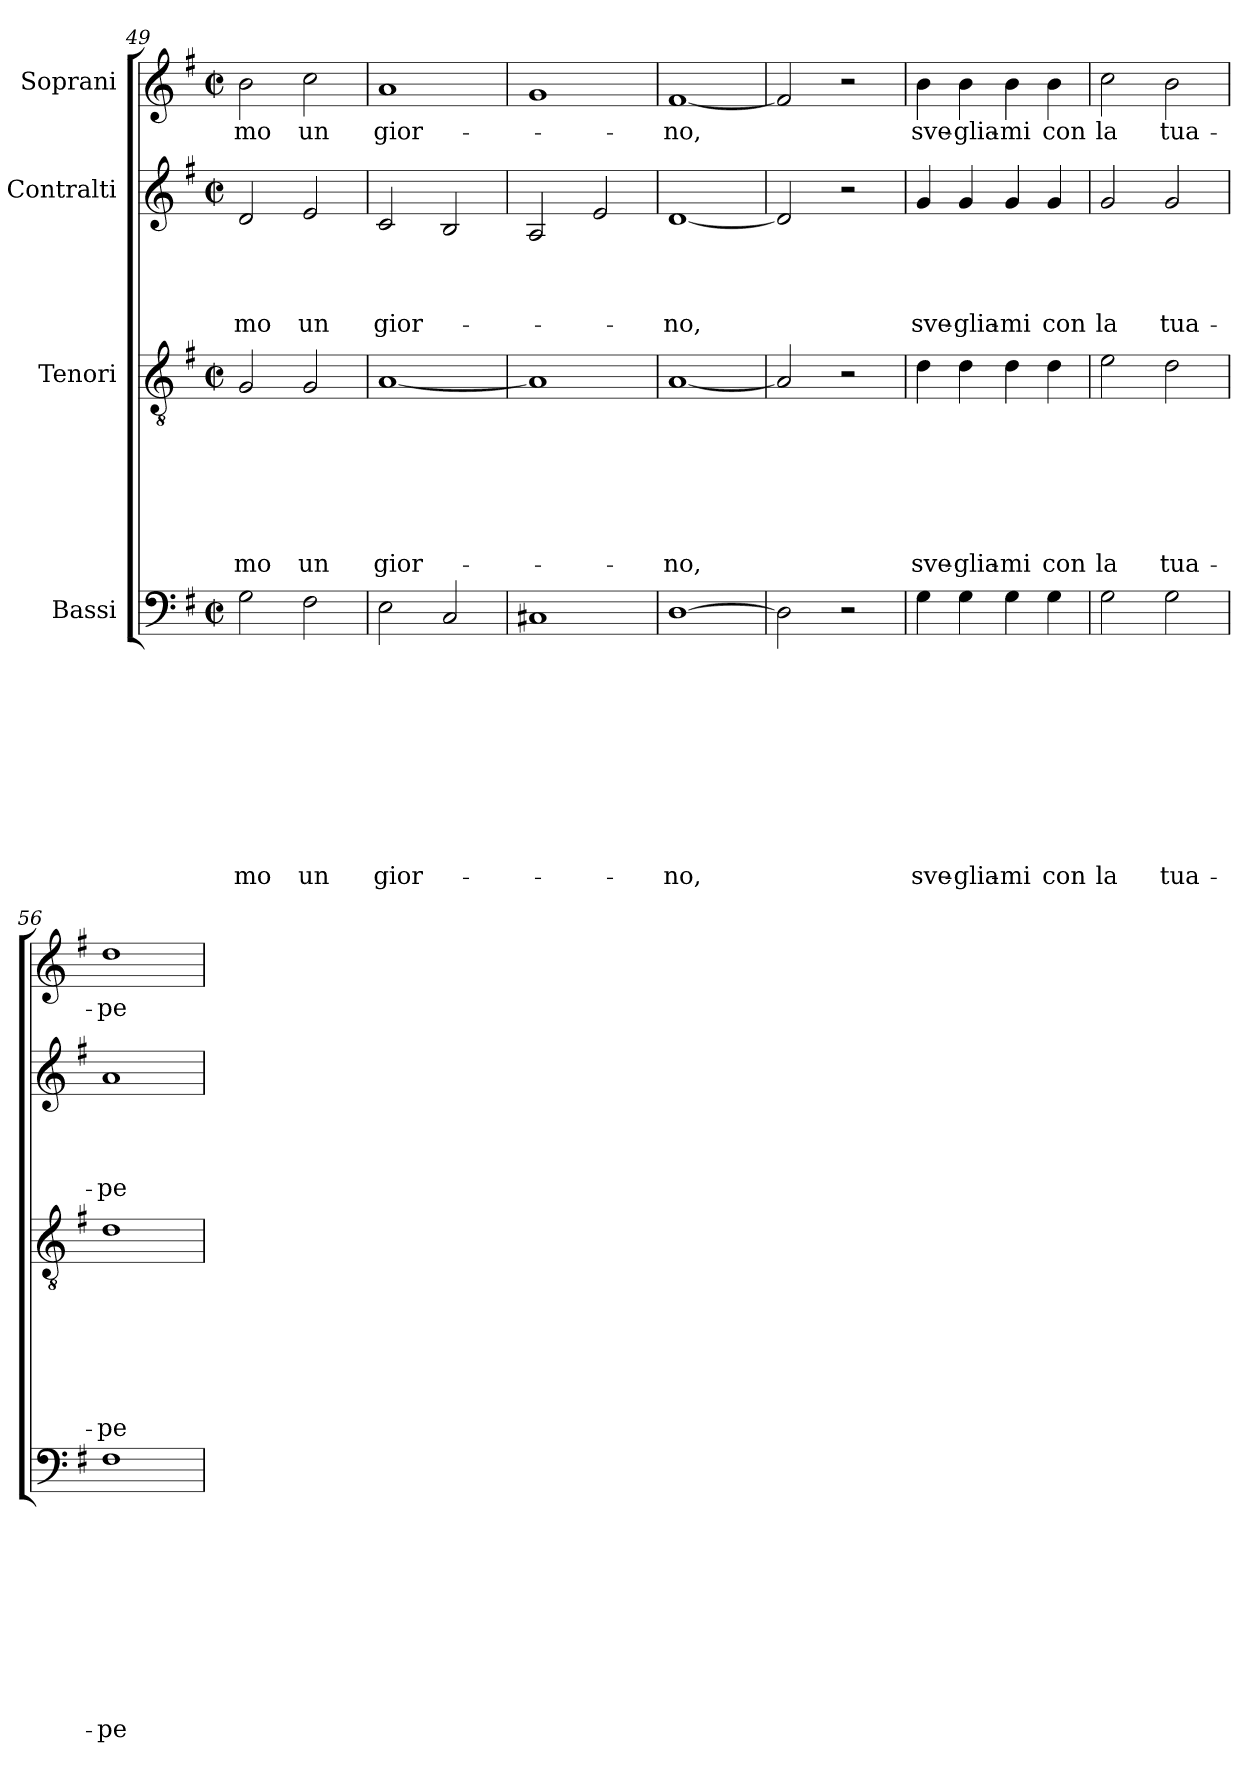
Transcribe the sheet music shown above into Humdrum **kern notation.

**kern	**text	**text	**text	**text	**text	**text	**text	**text	**text	**text	**kern	**text	**text	**text	**text	**text	**text	**text	**kern	**text	**text	**text	**text	**kern	**text
*part4	*part4	*part4	*part4	*part4	*part4	*part4	*part4	*part4	*part4	*part4	*part3	*part3	*part3	*part3	*part3	*part3	*part3	*part3	*part2	*part2	*part2	*part2	*part2	*part1	*part1
*staff4	*staff4	*staff4	*staff4	*staff4	*staff4	*staff4	*staff4	*staff4	*staff4	*staff4	*staff3	*staff3	*staff3	*staff3	*staff3	*staff3	*staff3	*staff3	*staff2	*staff2	*staff2	*staff2	*staff2	*staff1	*staff1
*I"Bassi	*	*	*	*	*	*	*	*	*	*	*I"Tenori	*	*	*	*	*	*	*	*I"Contralti	*	*	*	*	*I"Soprani	*
!!LO:PB:g=z
*clefF4	*	*	*	*	*	*	*	*	*	*	*clefGv2	*	*	*	*	*	*	*	*clefG2	*	*	*	*	*clefG2	*
*k[f#]	*	*	*	*	*	*	*	*	*	*	*k[f#]	*	*	*	*	*	*	*	*k[f#]	*	*	*	*	*k[f#]	*
*G:	*	*	*	*	*	*	*	*	*	*	*G:	*	*	*	*	*	*	*	*G:	*	*	*	*	*G:	*
*M2/2	*	*	*	*	*	*	*	*	*	*	*M2/2	*	*	*	*	*	*	*	*M2/2	*	*	*	*	*M2/2	*
*met(c|)	*	*	*	*	*	*	*	*	*	*	*met(c|)	*	*	*	*	*	*	*	*met(c|)	*	*	*	*	*met(c|)	*
=49	=49	=49	=49	=49	=49	=49	=49	=49	=49	=49	=49	=49	=49	=49	=49	=49	=49	=49	=49	=49	=49	=49	=49	=49	=49
!	!	!	!	!	!	!	!	!	!	!LO:LY:b:rj	!	!	!	!	!	!	!	!LO:LY:b:rj	!	!	!	!	!LO:LY:b:rj	!	!LO:LY:b:rj
2G\	.	.	.	.	.	.	.	.	.	-mo	2G/	.	.	.	.	.	.	-mo	2d/	.	.	.	-mo	2b\	-mo
!	!	!	!	!	!	!	!	!	!	!LO:LY:b:rj	!	!	!	!	!	!	!	!LO:LY:b:rj	!	!	!	!	!LO:LY:b:rj	!	!LO:LY:b:rj
2F#\	.	.	.	.	.	.	.	.	.	un	2G/	.	.	.	.	.	.	un	2e/	.	.	.	un	2cc\	un
=50	=50	=50	=50	=50	=50	=50	=50	=50	=50	=50	=50	=50	=50	=50	=50	=50	=50	=50	=50	=50	=50	=50	=50	=50	=50
!	!	!	!	!	!	!	!	!	!	!LO:LY:b:rj	!	!	!	!	!	!	!	!LO:LY:b:rj	!	!	!	!	!LO:LY:b:rj	!	!LO:LY:b:rj
2E\	.	.	.	.	.	.	.	.	.	gior-	[<1A	.	.	.	.	.	.	gior-	2c/	.	.	.	gior-	1a	gior-
2C/	.	.	.	.	.	.	.	.	.	.	.	.	.	.	.	.	.	.	2B/	.	.	.	.	.	.
=51	=51	=51	=51	=51	=51	=51	=51	=51	=51	=51	=51	=51	=51	=51	=51	=51	=51	=51	=51	=51	=51	=51	=51	=51	=51
1C#X	.	.	.	.	.	.	.	.	.	.	1A]	.	.	.	.	.	.	.	2A/	.	.	.	.	1g	.
.	.	.	.	.	.	.	.	.	.	.	.	.	.	.	.	.	.	.	2e/	.	.	.	.	.	.
=52	=52	=52	=52	=52	=52	=52	=52	=52	=52	=52	=52	=52	=52	=52	=52	=52	=52	=52	=52	=52	=52	=52	=52	=52	=52
!	!	!	!	!	!	!	!	!	!	!LO:LY:b:rj	!	!	!	!	!	!	!	!LO:LY:b:rj	!	!	!	!	!LO:LY:b:rj	!	!LO:LY:b:rj
[>1D	.	.	.	.	.	.	.	.	.	-no,	[<1A	.	.	.	.	.	.	-no,	[<1d	.	.	.	-no,	[<1f#	-no,
=53	=53	=53	=53	=53	=53	=53	=53	=53	=53	=53	=53	=53	=53	=53	=53	=53	=53	=53	=53	=53	=53	=53	=53	=53	=53
2D\]	.	.	.	.	.	.	.	.	.	.	2A/]	.	.	.	.	.	.	.	2d/]	.	.	.	.	2f#/]	.
2r	.	.	.	.	.	.	.	.	.	.	2r	.	.	.	.	.	.	.	2r	.	.	.	.	2r	.
=54	=54	=54	=54	=54	=54	=54	=54	=54	=54	=54	=54	=54	=54	=54	=54	=54	=54	=54	=54	=54	=54	=54	=54	=54	=54
!	!	!	!	!	!	!	!	!	!	!LO:LY:b:rj	!	!	!	!	!	!	!	!LO:LY:b:rj	!	!	!	!	!LO:LY:b:rj	!	!LO:LY:b:rj
4G\	.	.	.	.	.	.	.	.	.	sve-	4d\	.	.	.	.	.	.	sve-	4g/	.	.	.	sve-	4b\	sve-
!	!	!	!	!	!	!	!	!	!	!LO:LY:b:rj	!	!	!	!	!	!	!	!LO:LY:b:rj	!	!	!	!	!LO:LY:b:rj	!	!LO:LY:b:rj
4G\	.	.	.	.	.	.	.	.	.	-glia-	4d\	.	.	.	.	.	.	-glia-	4g/	.	.	.	-glia-	4b\	-glia-
!	!	!	!	!	!	!	!	!	!	!LO:LY:b:rj	!	!	!	!	!	!	!	!LO:LY:b:rj	!	!	!	!	!LO:LY:b:rj	!	!LO:LY:b:rj
4G\	.	.	.	.	.	.	.	.	.	-mi	4d\	.	.	.	.	.	.	-mi	4g/	.	.	.	-mi	4b\	-mi
!	!	!	!	!	!	!	!	!	!	!LO:LY:b:rj	!	!	!	!	!	!	!	!LO:LY:b:rj	!	!	!	!	!LO:LY:b:rj	!	!LO:LY:b:rj
4G\	.	.	.	.	.	.	.	.	.	con	4d\	.	.	.	.	.	.	con	4g/	.	.	.	con	4b\	con
=55	=55	=55	=55	=55	=55	=55	=55	=55	=55	=55	=55	=55	=55	=55	=55	=55	=55	=55	=55	=55	=55	=55	=55	=55	=55
!	!	!	!	!	!	!	!	!	!	!LO:LY:b:rj	!	!	!	!	!	!	!	!LO:LY:b:rj	!	!	!	!	!LO:LY:b:rj	!	!LO:LY:b:rj
2G\	.	.	.	.	.	.	.	.	.	la	2e\	.	.	.	.	.	.	la	2g/	.	.	.	la	2cc\	la
!	!	!	!	!	!	!	!	!	!	!LO:LY:b:rj	!	!	!	!	!	!	!	!LO:LY:b:rj	!	!	!	!	!LO:LY:b:rj	!	!LO:LY:b:rj
2G\	.	.	.	.	.	.	.	.	.	tua-	2d\	.	.	.	.	.	.	tua-	2g/	.	.	.	tua-	2b\	tua-
!!LO:LB:g=z
=56	=56	=56	=56	=56	=56	=56	=56	=56	=56	=56	=56	=56	=56	=56	=56	=56	=56	=56	=56	=56	=56	=56	=56	=56	=56
!	!	!	!	!	!	!	!	!	!	!LO:LY:b:rj	!	!	!	!	!	!	!	!LO:LY:b:rj	!	!	!	!	!LO:LY:b:rj	!	!LO:LY:b:rj
1F#	.	.	.	.	.	.	.	.	.	-pe-	1d	.	.	.	.	.	.	-pe-	1a	.	.	.	-pe-	1dd	-pe-
=	=	=	=	=	=	=	=	=	=	=	=	=	=	=	=	=	=	=	=	=	=	=	=	=	=
*-	*-	*-	*-	*-	*-	*-	*-	*-	*-	*-	*-	*-	*-	*-	*-	*-	*-	*-	*-	*-	*-	*-	*-	*-	*-
